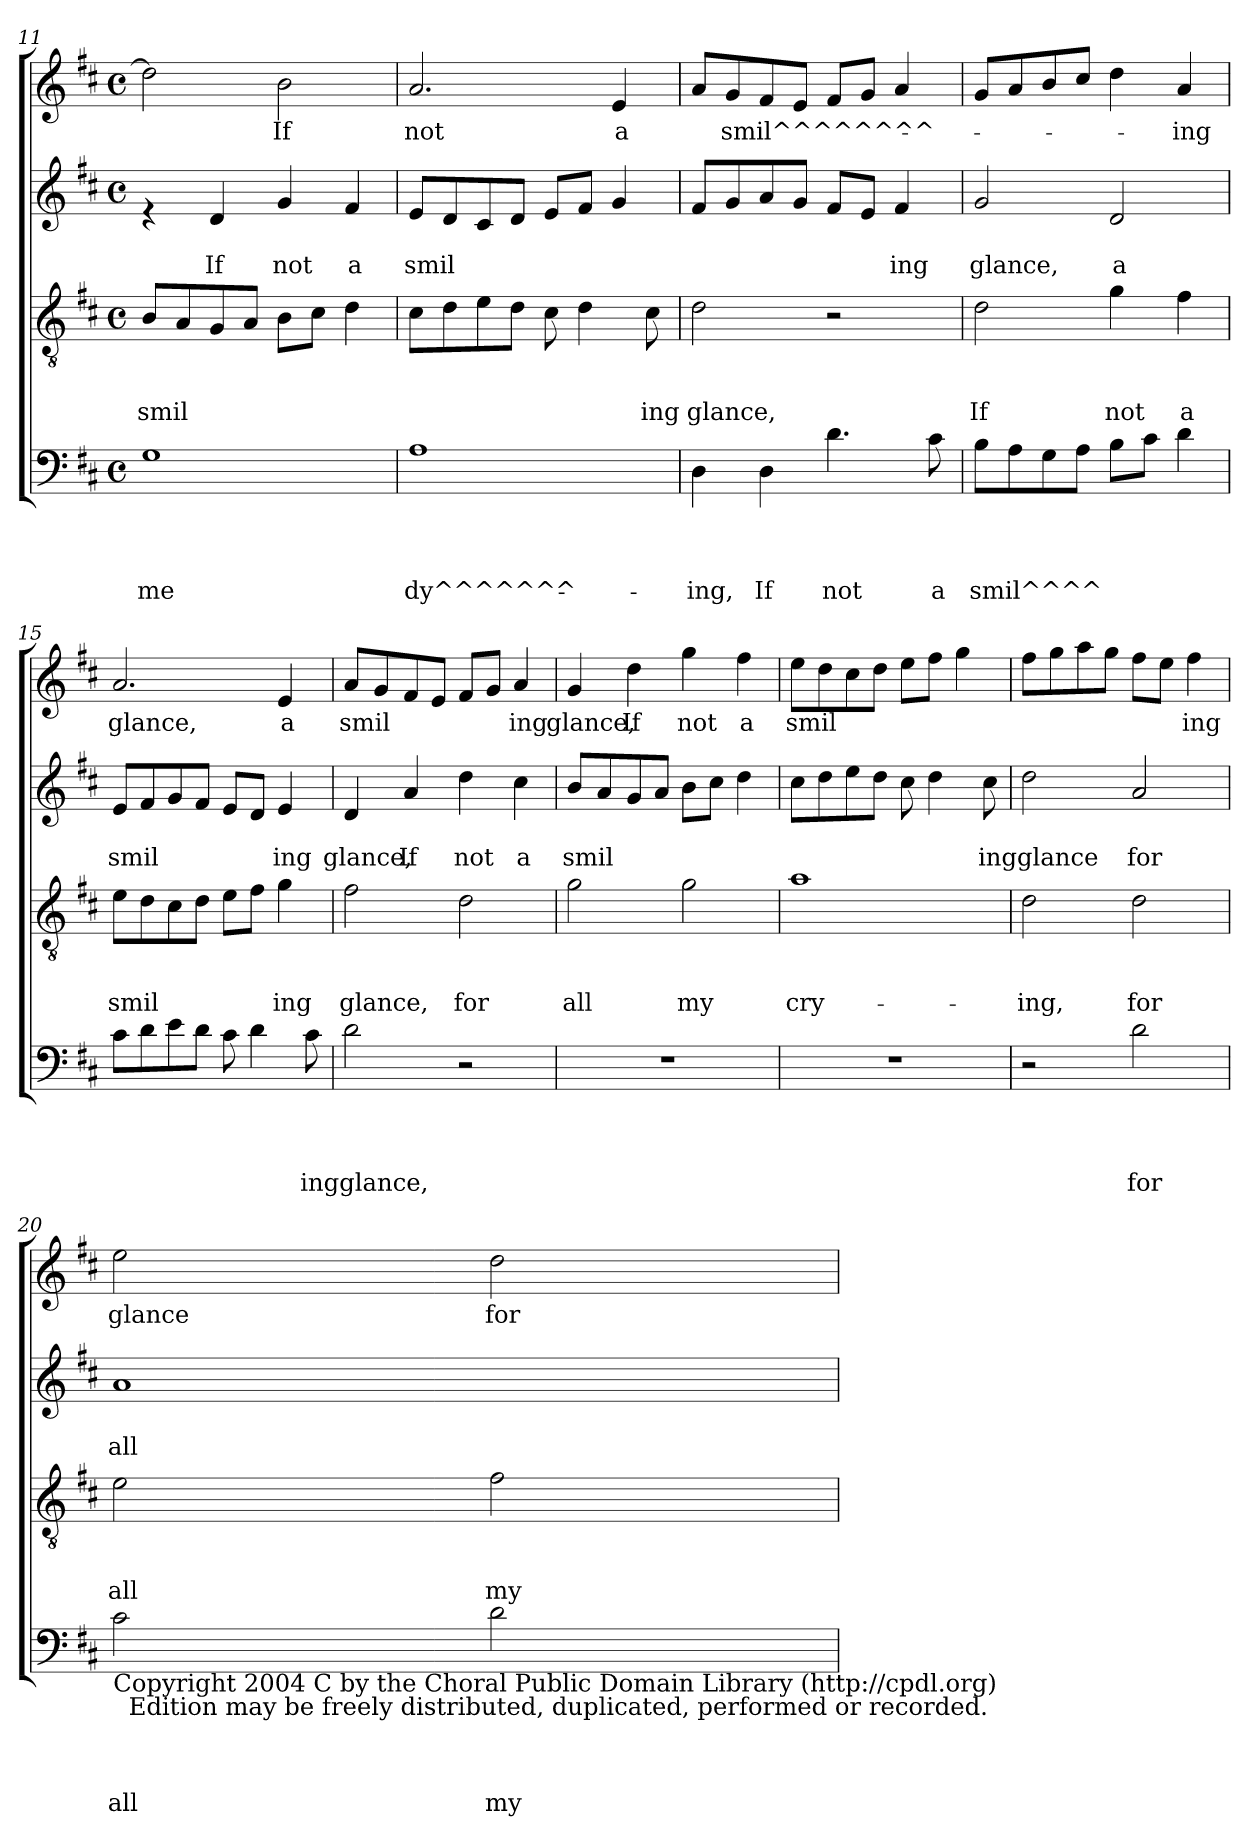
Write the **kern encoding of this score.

**kern	**text	**text	**text	**text	**kern	**text	**text	**text	**kern	**text	**text	**kern	**text
*part4	*part4	*part4	*part4	*part4	*part3	*part3	*part3	*part3	*part2	*part2	*part2	*part1	*part1
*staff4	*staff4	*staff4	*staff4	*staff4	*staff3	*staff3	*staff3	*staff3	*staff2	*staff2	*staff2	*staff1	*staff1
*clefF4	*	*	*	*	*clefGv2	*	*	*	*clefG2	*	*	*clefG2	*
*k[f#c#]	*	*	*	*	*k[f#c#]	*	*	*	*k[f#c#]	*	*	*k[f#c#]	*
*D:	*	*	*	*	*D:	*	*	*	*D:	*	*	*D:	*
*M4/4	*	*	*	*	*M4/4	*	*	*	*M4/4	*	*	*M4/4	*
*met(c)	*	*	*	*	*met(c)	*	*	*	*met(c)	*	*	*met(c)	*
=11	=11	=11	=11	=11	=11	=11	=11	=11	=11	=11	=11	=11	=11
!	!	!	!	!LO:LY:b	!	!	!	!LO:LY:b	!	!	!	!	!
1G	.	.	.	me	8B/L	.	.	smil	4re	.	.	2dd\]	.
.	.	.	.	.	8A/	.	.	.	.	.	.	.	.
!	!	!	!	!	!	!	!	!	!	!	!LO:LY:b	!	!
.	.	.	.	.	8G/	.	.	.	4d/	.	If	.	.
.	.	.	.	.	8A/J	.	.	.	.	.	.	.	.
!	!	!	!	!	!	!	!	!	!	!	!LO:LY:b	!	!LO:LY:b
.	.	.	.	.	8B\L	.	.	.	4g/	.	not	2b\	If
.	.	.	.	.	8c#\J	.	.	.	.	.	.	.	.
!	!	!	!	!	!	!	!	!	!	!	!LO:LY:b	!	!
.	.	.	.	.	4d\	.	.	.	4f#/	.	a	.	.
!!LO:PB:g=z
=12	=12	=12	=12	=12	=12	=12	=12	=12	=12	=12	=12	=12	=12
!	!	!	!	!LO:LY:b	!	!	!	!	!	!	!LO:LY:b	!	!LO:LY:b
1A	.	.	.	dy^^^^^^^-	8c#\L	.	.	.	8e/L	.	smil	2.a/	not
.	.	.	.	.	8d\	.	.	.	8d/	.	.	.	.
.	.	.	.	.	8e\	.	.	.	8c#/	.	.	.	.
.	.	.	.	.	8d\J	.	.	.	8d/J	.	.	.	.
.	.	.	.	.	8c#\	.	.	.	8e/L	.	.	.	.
.	.	.	.	.	4d\	.	.	.	8f#/J	.	.	.	.
!	!	!	!	!	!	!	!	!	!	!	!	!	!LO:LY:b
.	.	.	.	.	.	.	.	.	4g/	.	.	4e/	a
!	!	!	!	!	!	!	!	!LO:LY:b	!	!	!	!	!
.	.	.	.	.	8c#\	.	.	ing	.	.	.	.	.
!!LO:LB:g=z
=13	=13	=13	=13	=13	=13	=13	=13	=13	=13	=13	=13	=13	=13
!	!	!	!	!LO:LY:b	!	!	!	!LO:LY:b	!	!	!	!	!
4D\	.	.	.	-ing,	2d\	.	.	glance,	8f#/L	.	.	8a/L	.
!	!	!	!	!	!	!	!	!	!	!	!	!	!LO:LY:b
.	.	.	.	.	.	.	.	.	8g/	.	.	8g/	smil^^^^^^^^-
!	!	!	!	!LO:LY:b	!	!	!	!	!	!	!	!	!
4D\	.	.	.	If	.	.	.	.	8a/	.	.	8f#/	.
.	.	.	.	.	.	.	.	.	8g/J	.	.	8e/J	.
!	!	!	!	!LO:LY:b	!	!	!	!	!	!	!	!	!
4.d\	.	.	.	not	2r	.	.	.	8f#/L	.	.	8f#/L	.
.	.	.	.	.	.	.	.	.	8e/J	.	.	8g/J	.
!	!	!	!	!	!	!	!	!	!	!	!LO:LY:b	!	!
.	.	.	.	.	.	.	.	.	4f#/	.	ing	4a/	.
!	!	!	!	!LO:LY:b	!	!	!	!	!	!	!	!	!
8c#\	.	.	.	a	.	.	.	.	.	.	.	.	.
=14	=14	=14	=14	=14	=14	=14	=14	=14	=14	=14	=14	=14	=14
!	!	!	!	!LO:LY:b	!	!	!	!LO:LY:b	!	!	!LO:LY:b	!	!
8B\L	.	.	.	smil^^^^	2d\	.	.	If	2g/	.	glance,	8g/L	.
8A\	.	.	.	.	.	.	.	.	.	.	.	8a/	.
8G\	.	.	.	.	.	.	.	.	.	.	.	8b/	.
8A\J	.	.	.	.	.	.	.	.	.	.	.	8cc#/J	.
!	!	!	!	!	!	!	!	!LO:LY:b	!	!	!LO:LY:b	!	!
8B\L	.	.	.	.	4g\	.	.	not	2d/	.	a	4dd\	.
8c#\J	.	.	.	.	.	.	.	.	.	.	.	.	.
!	!	!	!	!	!	!	!	!LO:LY:b	!	!	!	!	!LO:LY:b
4d\	.	.	.	.	4f#\	.	.	a	.	.	.	4a/	-ing
=15	=15	=15	=15	=15	=15	=15	=15	=15	=15	=15	=15	=15	=15
!	!	!	!	!	!	!	!	!LO:LY:b	!	!	!LO:LY:b	!	!LO:LY:b
8c#\L	.	.	.	.	8e\L	.	.	smil	8e/L	.	smil	2.a/	glance,
8d\	.	.	.	.	8d\	.	.	.	8f#/	.	.	.	.
8e\	.	.	.	.	8c#\	.	.	.	8g/	.	.	.	.
8d\J	.	.	.	.	8d\J	.	.	.	8f#/J	.	.	.	.
8c#\	.	.	.	.	8e\L	.	.	.	8e/L	.	.	.	.
4d\	.	.	.	.	8f#\J	.	.	.	8d/J	.	.	.	.
!	!	!	!	!	!	!	!	!LO:LY:b	!	!	!LO:LY:b	!	!LO:LY:b
.	.	.	.	.	4g\	.	.	ing	4e/	.	ing	4e/	a
!	!	!	!	!LO:LY:b	!	!	!	!	!	!	!	!	!
8c#\	.	.	.	ing	.	.	.	.	.	.	.	.	.
=16	=16	=16	=16	=16	=16	=16	=16	=16	=16	=16	=16	=16	=16
!	!	!	!	!LO:LY:b	!	!	!	!LO:LY:b	!	!	!LO:LY:b	!	!LO:LY:b
2d\	.	.	.	glance,	2f#\	.	.	glance,	4d/	.	glance,	8a/L	smil
.	.	.	.	.	.	.	.	.	.	.	.	8g/	.
!	!	!	!	!	!	!	!	!	!	!	!LO:LY:b	!	!
.	.	.	.	.	.	.	.	.	4a/	.	If	8f#/	.
.	.	.	.	.	.	.	.	.	.	.	.	8e/J	.
!	!	!	!	!	!	!	!	!LO:LY:b	!	!	!LO:LY:b	!	!
2r	.	.	.	.	2d\	.	.	for	4dd\	.	not	8f#/L	.
.	.	.	.	.	.	.	.	.	.	.	.	8g/J	.
!	!	!	!	!	!	!	!	!	!	!	!LO:LY:b	!	!LO:LY:b
.	.	.	.	.	.	.	.	.	4cc#\	.	a	4a/	ing
!!LO:LB:g=z
=17	=17	=17	=17	=17	=17	=17	=17	=17	=17	=17	=17	=17	=17
!	!	!	!	!	!	!	!	!LO:LY:b	!	!	!LO:LY:b	!	!LO:LY:b
1r	.	.	.	.	2g\	.	.	all	8b/L	.	smil	4g/	glance,
.	.	.	.	.	.	.	.	.	8a/	.	.	.	.
!	!	!	!	!	!	!	!	!	!	!	!	!	!LO:LY:b
.	.	.	.	.	.	.	.	.	8g/	.	.	4dd\	If
.	.	.	.	.	.	.	.	.	8a/J	.	.	.	.
!	!	!	!	!	!	!	!	!LO:LY:b	!	!	!	!	!LO:LY:b
.	.	.	.	.	2g\	.	.	my	8b\L	.	.	4gg\	not
.	.	.	.	.	.	.	.	.	8cc#\J	.	.	.	.
!	!	!	!	!	!	!	!	!	!	!	!	!	!LO:LY:b
.	.	.	.	.	.	.	.	.	4dd\	.	.	4ff#\	a
=18	=18	=18	=18	=18	=18	=18	=18	=18	=18	=18	=18	=18	=18
!	!	!	!	!	!	!	!	!LO:LY:b	!	!	!	!	!LO:LY:b
1r	.	.	.	.	1a	.	.	cry-	8cc#\L	.	.	8ee\L	smil
.	.	.	.	.	.	.	.	.	8dd\	.	.	8dd\	.
.	.	.	.	.	.	.	.	.	8ee\	.	.	8cc#\	.
.	.	.	.	.	.	.	.	.	8dd\J	.	.	8dd\J	.
.	.	.	.	.	.	.	.	.	8cc#\	.	.	8ee\L	.
.	.	.	.	.	.	.	.	.	4dd\	.	.	8ff#\J	.
.	.	.	.	.	.	.	.	.	.	.	.	4gg\	.
!	!	!	!	!	!	!	!	!	!	!	!LO:LY:b	!	!
.	.	.	.	.	.	.	.	.	8cc#\	.	ing	.	.
!!LO:LB:g=z
=19	=19	=19	=19	=19	=19	=19	=19	=19	=19	=19	=19	=19	=19
!	!	!	!	!	!	!	!	!LO:LY:b	!	!	!LO:LY:b	!	!
2r	.	.	.	.	2d\	.	.	-ing,	2dd\	.	glance	8ff#\L	.
.	.	.	.	.	.	.	.	.	.	.	.	8gg\	.
.	.	.	.	.	.	.	.	.	.	.	.	8aa\	.
.	.	.	.	.	.	.	.	.	.	.	.	8gg\J	.
!	!	!	!	!LO:LY:b	!	!	!	!LO:LY:b	!	!	!LO:LY:b	!	!
2d\	.	.	.	for	2d\	.	.	for	2a/	.	for	8ff#\L	.
.	.	.	.	.	.	.	.	.	.	.	.	8ee\J	.
!	!	!	!	!	!	!	!	!	!	!	!	!	!LO:LY:b
.	.	.	.	.	.	.	.	.	.	.	.	4ff#\	ing
=20	=20	=20	=20	=20	=20	=20	=20	=20	=20	=20	=20	=20	=20
!LO:TX:b:t=Copyright 2004  C  by the Choral Public Domain Library (http&colon;//cpdl.org)\n    Edition may be freely distributed, duplicated, performed or recorded.	!	!	!	!	!	!	!	!	!	!	!	!	!
!	!	!	!	!LO:LY:b	!	!	!	!LO:LY:b	!	!	!LO:LY:b	!	!LO:LY:b
2c#\	.	.	.	all	2e\	.	.	all	1a	.	all	2ee\	glance
!	!	!	!	!LO:LY:b	!	!	!	!LO:LY:b	!	!	!	!	!LO:LY:b
2d\	.	.	.	my	2f#\	.	.	my	.	.	.	2dd\	for
=	=	=	=	=	=	=	=	=	=	=	=	=	=
*-	*-	*-	*-	*-	*-	*-	*-	*-	*-	*-	*-	*-	*-
